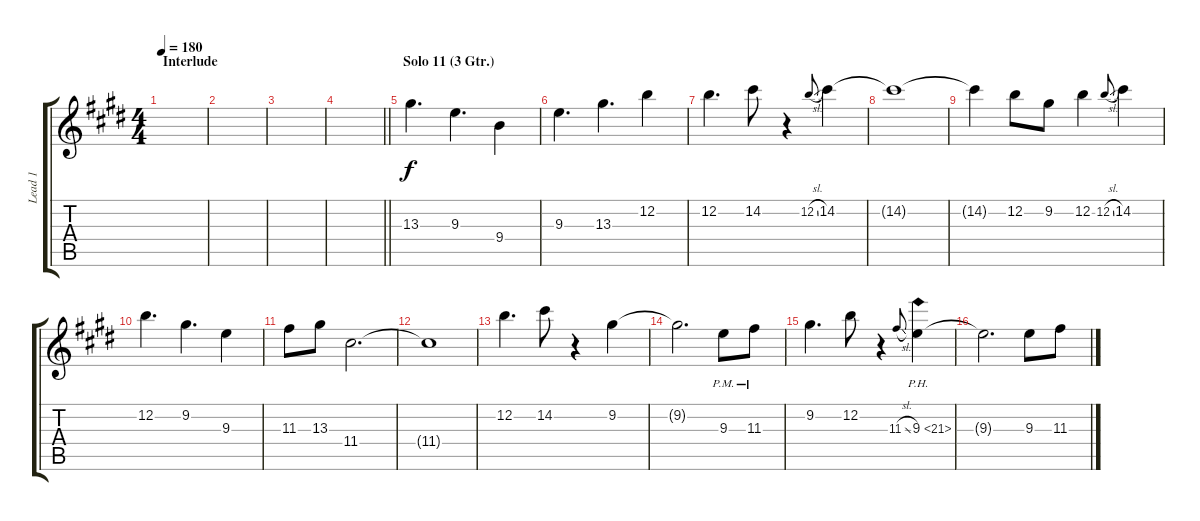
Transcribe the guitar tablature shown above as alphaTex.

\track ("Lead 1" "Lead 1") {instrument overdrivenguitar}
\staff {score tabs}
\tuning (E4 B3 G3 D3 A2 E2) {hide}
\ts (4 4)
\section ("" "Interlude")
\tempo 180
\clef g2
\ks c#minor
|
|
|
\barLineRight lightlight
|
\section ("" "Solo 11 (3 Gtr.)")
13.3.4{d volume 12 instrument distortionguitar} 9.3.4{d} 9.4.4 |
9.3.4{d} 13.3.4{d} 12.2.4 |
12.2.4{d} 14.2.8 r.4 12.2{sl}.8{gr onbeat} 14.2.4 |
14.2{t}.1 |
14.2{t}.4 12.2.8 9.2.8 12.2.4 12.2{sl}.8{gr onbeat} 14.2.4 |
12.2.4{d} 9.2.4{d} 9.3.4 |
11.3.8 13.3.8 11.4.2{d} |
11.4{t}.1 |
12.2.4{d} 14.2.8 r.4 9.2.4 |
9.2{t}.2{d} 9.3{pm}.8 11.3{pm}.8 |
9.2.4{d} 12.2.8 r.4 11.3{sl}.8{gr onbeat} 9.3{ph 12}.4 |
9.3{t}.2{d} 9.3.8 11.3.8
